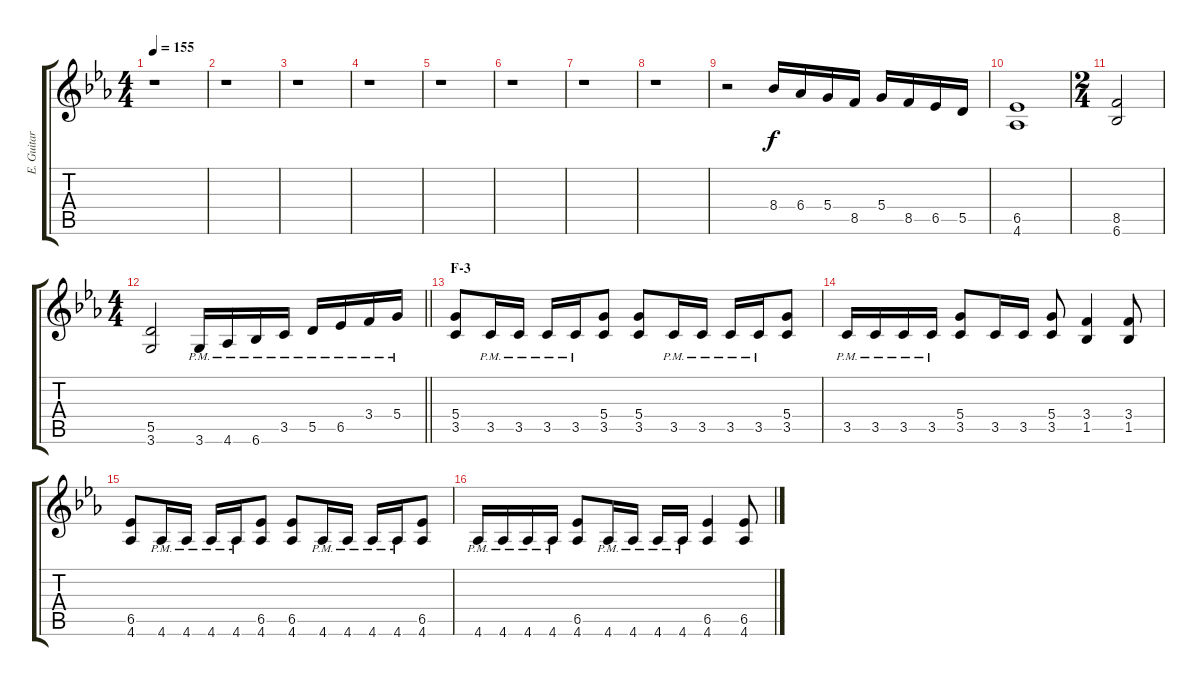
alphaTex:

\track ("E. Guitar II" "E. Guitar ") {instrument overdrivenguitar}
\staff {score tabs}
\tuning (E4 B3 G3 D3 A2 E2) {hide}
\ts (4 4)
\tempo 155
\clef g2
\ks eb
r.1{dy f} |
r.1 |
r.1 |
r.1 |
r.1 |
r.1 |
r.1 |
r.1 |
r.2 8.4.16 6.4.16 5.4.16 8.5.16 5.4.16 8.5.16 6.5.16 5.5.16 |
(6.5 4.6).1 |
\ts (2 4)
(8.5 6.6).2 |
\ts (4 4)
\barLineRight lightlight
(5.5 3.6).2 3.6{pm}.16 4.6{pm}.16 6.6{pm}.16 3.5{pm}.16 5.5{pm}.16 6.5{pm}.16 3.4{pm}.16 5.4{pm}.16 |
\section ("" "F-3")
(5.4 3.5).8 3.5{pm}.16 3.5{pm}.16 3.5{pm}.16 3.5{pm}.16 (5.4 3.5).8 (5.4 3.5).8 3.5{pm}.16 3.5{pm}.16 3.5{pm}.16 3.5{pm}.16 (5.4 3.5).8 |
3.5{pm}.16 3.5{pm}.16 3.5{pm}.16 3.5{pm}.16 (5.4 3.5).8 3.5.16 3.5.16 (5.4 3.5).8 (3.4 1.5).4 (3.4 1.5).8 |
(6.5 4.6).8 4.6{pm}.16 4.6{pm}.16 4.6{pm}.16 4.6{pm}.16 (6.5 4.6).8 (6.5 4.6).8 4.6{pm}.16 4.6{pm}.16 4.6{pm}.16 4.6{pm}.16 (6.5 4.6).8 |
4.6{pm}.16 4.6{pm}.16 4.6{pm}.16 4.6{pm}.16 (6.5 4.6).8 4.6{pm}.16 4.6{pm}.16 4.6{pm}.16 4.6{pm}.16 (6.5 4.6).4 (6.5 4.6).8
